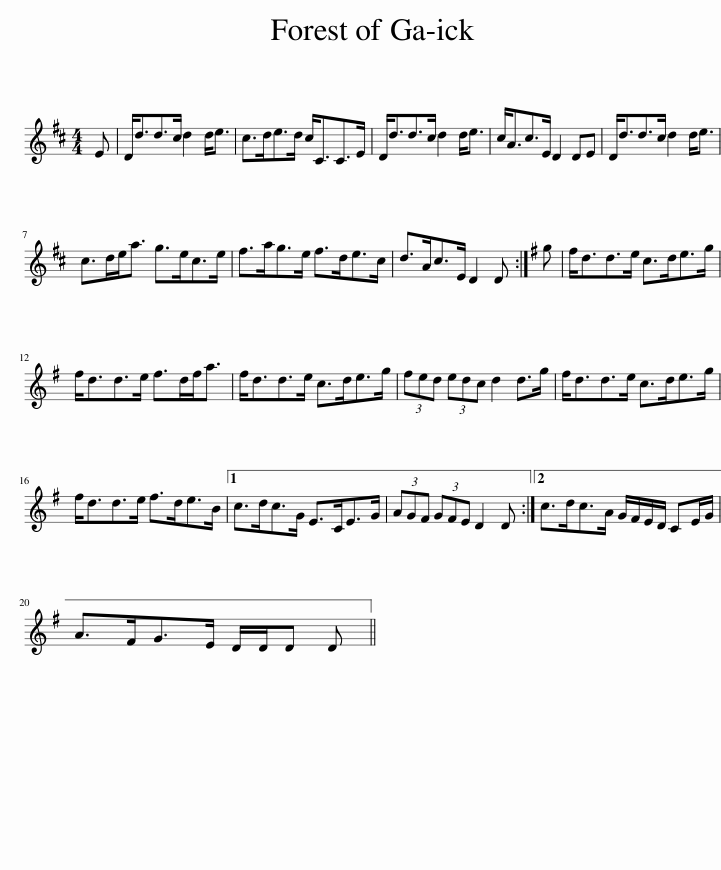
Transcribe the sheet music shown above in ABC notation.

X:1
L:1/8
M:4/4
I:linebreak $
K:D
V:1 treble
V:1
 E | D<dd>c d2 d<e | c>de>d c<CC>E | D<dd>c d2 d<e | c<Ac>E D2 DE | %5
 D<dd>c d2 d<e |$ c>de<a g>ec>e | f>ag>e f>de>c | d>Ac>E D2 D :|[K:G] g | %10
 f<dd>e c>de>g |$ f<dd>e f>df<a | f<dd>e c>de>g | (3fed (3edc d2 d>g | f<dd>e c>de>g |$ %15
 f<dd>e f>de>B |1 c>dc>G E>CE>G | (3AGF (3GFE D2 D :|2 c>dc>A G/F/E/D/ CE/G/ |$ A>FG>E D/D/D D || %20
